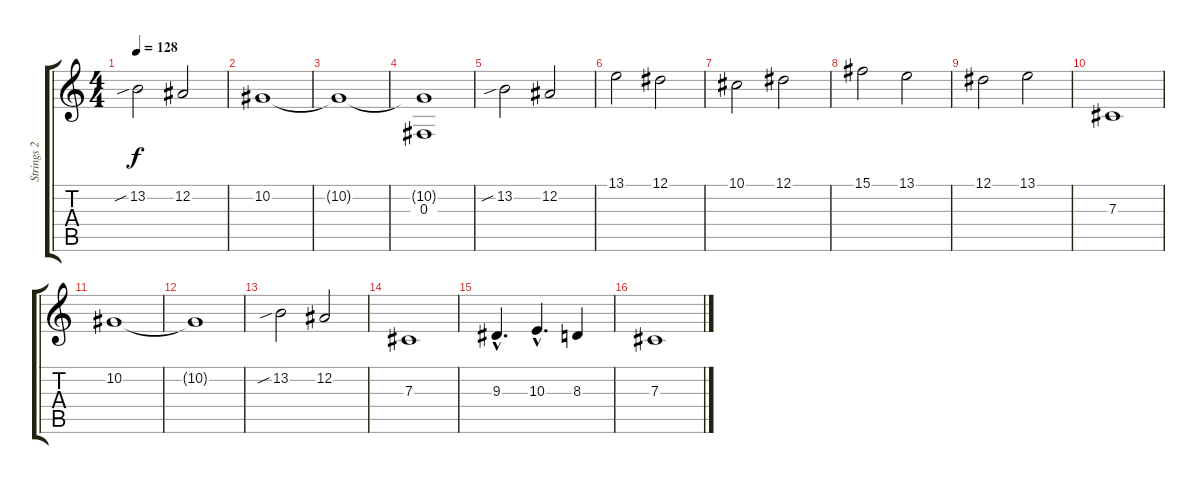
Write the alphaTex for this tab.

\track ("Strings 2" "Strings 2") {instrument stringensemble1}
\staff {score tabs}
\tuning (Eb4 Bb3 Gb3 Db3 Ab2 Eb2) {hide}
\ts (4 4)
\tempo 128
\clef g2
\ks c
13.2{sib}.2{dy f} 12.2.2 |
10.2.1 |
10.2{t}.1 |
(10.2{t} 0.3).1 |
13.2{sib}.2 12.2.2 |
13.1.2 12.1.2 |
10.1.2 12.1.2 |
15.1.2 13.1.2 |
12.1.2 13.1.2 |
7.3.1 |
10.2.1 |
10.2{t}.1 |
13.2{sib}.2 12.2.2 |
7.3.1{volume 13 balance 8} |
9.3{hac}.4{d} 10.3{hac}.4{d} 8.3.4 |
7.3.1
